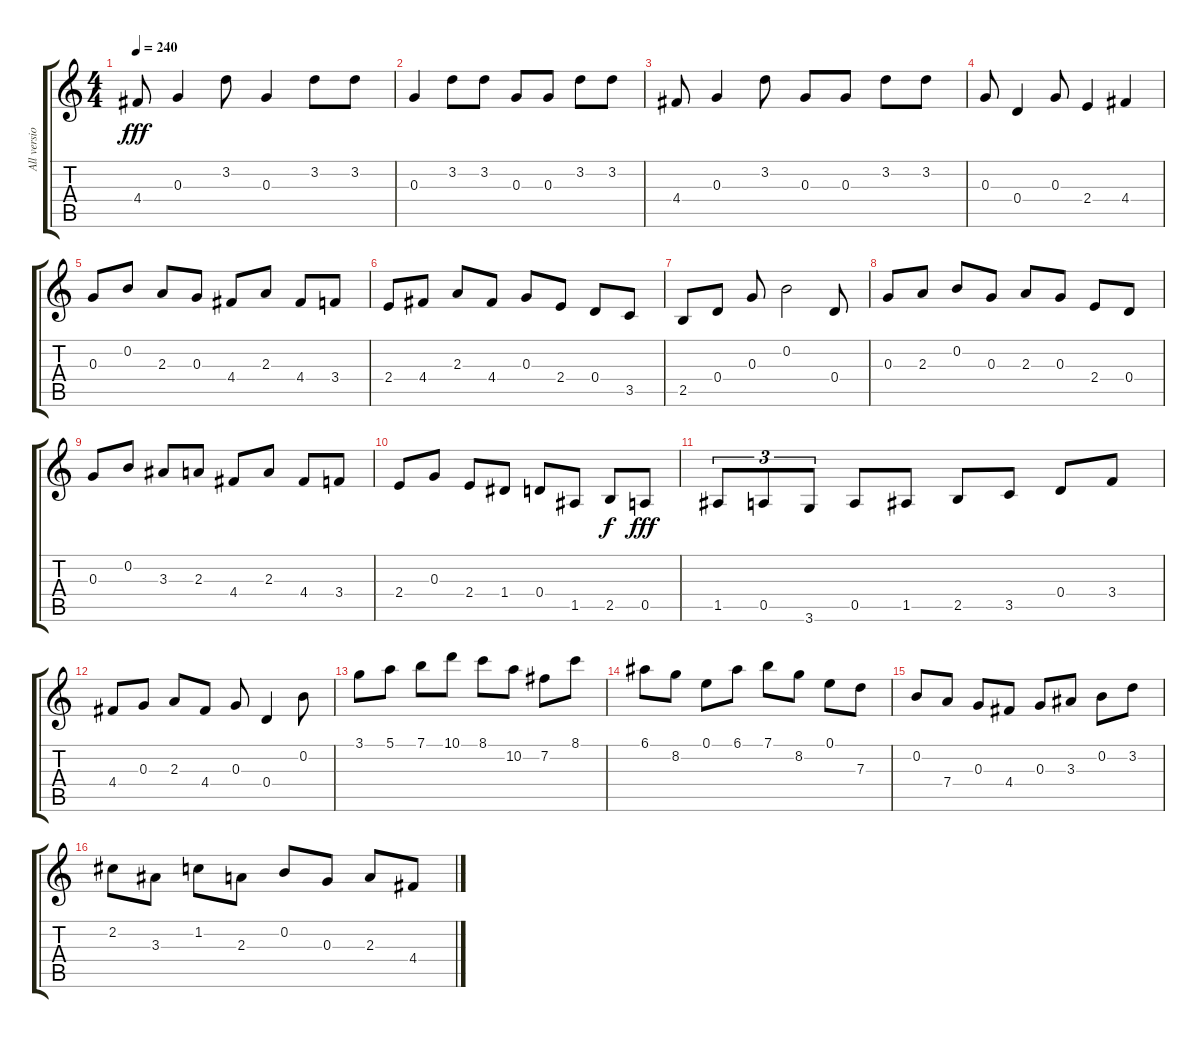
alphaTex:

\track ("All versions" "All versio") {instrument acousticguitarnylon}
\staff {score tabs}
\tuning (E4 B3 G3 D3 A2 E2) {hide}
\ts (4 4)
\tempo 240
\clef g2
\ks c
4.4.8{dy fff instrument acousticguitarnylon} 0.3.4 3.2.8 0.3.4 3.2.8 3.2.8 |
0.3.4 3.2.8 3.2.8 0.3.8 0.3.8 3.2.8 3.2.8 |
4.4.8 0.3.4 3.2.8 0.3.8 0.3.8 3.2.8 3.2.8 |
0.3.8 0.4.4 0.3.8 2.4.4 4.4.4 |
0.3.8 0.2.8 2.3.8 0.3.8 4.4.8 2.3.8 4.4.8 3.4.8 |
2.4.8 4.4.8 2.3.8 4.4.8 0.3.8 2.4.8 0.4.8 3.5.8 |
2.5.8 0.4.8 0.3.8 0.2.2 0.4.8 |
0.3.8 2.3.8 0.2.8 0.3.8 2.3.8 0.3.8 2.4.8 0.4.8 |
0.3.8 0.2.8 3.3.8 2.3.8 4.4.8 2.3.8 4.4.8 3.4.8 |
2.4.8 0.3.8 2.4.8 1.4.8 0.4.8 1.5.8 2.5.8{dy f} 0.5.8{dy fff} |
1.5.8{tu (3 2)} 0.5.8{tu (3 2)} 3.6.8{tu (3 2)} 0.5.8 1.5.8 2.5.8 3.5.8 0.4.8 3.4.8 |
4.4.8 0.3.8 2.3.8 4.4.8 0.3.8 0.4.4 0.2.8 |
3.1.8 5.1.8 7.1.8 10.1.8 8.1.8 10.2.8 7.2.8 8.1.8 |
6.1.8 8.2.8 0.1.8 6.1.8 7.1.8 8.2.8 0.1.8 7.3.8 |
0.2.8 7.4.8 0.3.8 4.4.8 0.3.8 3.3.8 0.2.8 3.2.8 |
2.2.8 3.3.8 1.2.8 2.3.8 0.2.8 0.3.8 2.3.8 4.4.8
